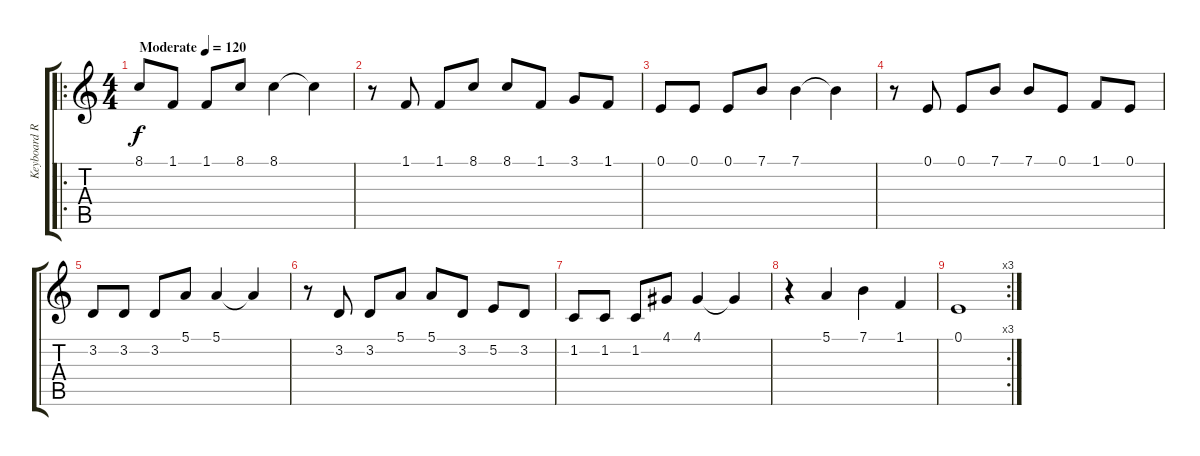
\track ("Keyboard Right Hand" "Keyboard R") {instrument acousticgrandpiano}
\staff {score tabs}
\tuning (E4 B3 G3 D3 A2 E2) {hide}
\ro
\ts (4 4)
\tempo (120 "Moderate")
\clef g2
\ks c
8.1.8{dy f instrument acousticgrandpiano} 1.1.8 1.1.8 8.1.8 8.1.4 8.1{t}.4 |
r.8 1.1.8 1.1.8 8.1.8 8.1.8 1.1.8 3.1.8 1.1.8 |
0.1.8 0.1.8 0.1.8 7.1.8 7.1.4 7.1{t}.4 |
r.8 0.1.8 0.1.8 7.1.8 7.1.8 0.1.8 1.1.8 0.1.8 |
3.2.8 3.2.8 3.2.8 5.1.8 5.1.4 5.1{t}.4 |
r.8 3.2.8 3.2.8 5.1.8 5.1.8 3.2.8 5.2.8 3.2.8 |
1.2.8 1.2.8 1.2.8 4.1.8 4.1.4 4.1{t}.4 |
r.4 5.1.4 7.1.4 1.1.4 |
\rc 3
0.1.1
